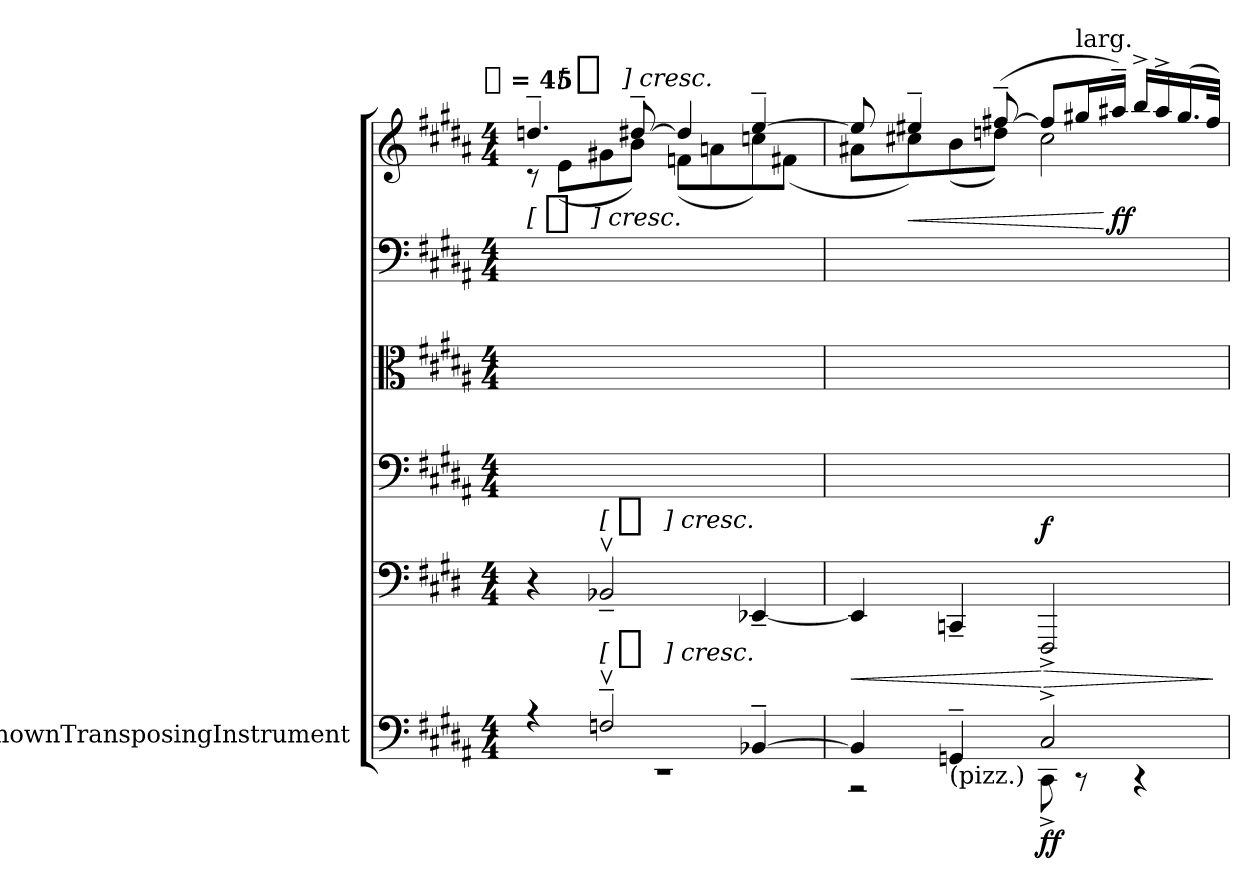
**kern	**dynam	**kern	**kern	**dynam	**kern	**kern	**kern	**dynam
*part5	*part5	*part4	*part4	*part4	*part3	*part2	*part1	*part1
*staff6	*staff6	*staff5	*staff4	*staff4/5	*staff3	*staff2	*staff1	*staff1
*I"UnknownTransposingInstrument	*	*	*	*	*	*	*	*
*clefF4	*	*clefF4	*clefF4	*	*clefC3	*clefF4	*clefG2	*
*ITrd7c12	*	*	*	*	*	*	*	*
*k[f#c#g#d#a#]	*	*k[f#c#g#d#]	*k[f#c#g#d#a#]	*	*k[f#c#g#d#a#]	*k[f#c#g#d#a#]	*k[f#c#g#d#a#]	*
*B:	*	*E:	*B:	*	*B:	*B:	*B:	*
!!LO:TX:omd:t=[quarter] = 45
*M4/4	*	*M4/4	*M4/4	*	*M4/4	*M4/4	*M4/4	*
*MM45	*	*MM45	*MM45	*	*MM45	*MM45	*MM45	*
=1	=1	=1	=1	=1	=1	=1	=1	=1
*^	*	*	*	*	*	*	*^	*
!	!	!	!	!	!	!	!	!	!	!LO:DY:t=[ %s ] cresc.
4r	1r	.	4r	8.ryy	.	8.ryy	1ryy	4.ddn~	8r	pp
!	!	!	!	!	!	!	!	!	!	!LO:DY:a:t=[ %s ] cresc.
.	.	.	.	.	.	.	.	.	(8eL	p
.	.	.	.	16ryy	.	16ryy	.	.	.	.
!	!	!LO:DY:a:t=[ %s ] cresc.	!	!	!LO:DY:t=[ %s ] cresc.	!	!	!	!	!
2FFn~v	.	pp	2BB-X~v	8.ryy	pp	8.ryy	.	.	8g#X	.
.	.	.	.	.	.	.	.	[8dd#X~	8bJ)	.
.	.	.	.	16ryy	.	16ryy	.	.	.	.
.	.	.	.	8.ryy	.	8.ryy	.	4dd#]	(8fnL	.
.	.	.	.	.	.	.	.	.	8an	.
.	.	.	.	16ryy	.	16ryy	.	.	.	.
[4BBB-X~	.	.	[4EE-X~	8.ryy	.	8.ryy	.	[4ee~	8ccn)	.
.	.	.	.	.	.	.	.	.	(8f#XJ	.
.	.	.	.	16ryy	.	16ryy	.	.	.	.
=2	=2	=2	=2	=2	=2	=2	=2	=2	=2	=2
!	!	!	!	!	!LO:HP:b=2	!	!	!	!	!
4BBB-]	2r	.	4EE-]	8.ryy	<	8.ryy	2ryy	8ee]	8a#XL	.
!	!	!	!	!	!	!	!	!	!	!LO:HP:b
.	.	.	.	.	.	.	.	4ee#X~	8cc#X)	<
.	.	.	.	16ryy	.	16ryy	.	.	.	.
!LO:TX:b:t=(pizz.)	!	!	!	!	!	!	!	!	!	!
4GGGn~	.	.	4CCn~	8.ryy	.	8.ryy	.	.	(8b	.
.	.	.	.	.	.	.	.	([8ff#X~	8ddnJ)	.
.	.	.	.	16ryy	.	16ryy	.	.	.	.
!	!	!	!	!	!LO:HP:n=1:b=2	!	!	!	!	!
2CC#^	8CCC#^	f f	2FFF#^	2ryy	[ > f	2ryy	2ryy	8ff#L]	2cc#	.
!	!	!	!	!	!	!	!	!LO:TX:a:t=larg.	!	!
.	8r	.	.	.	.	.	.	16gg#XL	.	.
.	.	.	.	.	.	.	.	16aa#X~JJ)	.	[ ff
.	4r	.	.	.	.	.	.	16bb^LL	.	.
.	.	.	.	.	.	.	.	16aa#^	.	.
.	.	.	.	.	.	.	.	(16.gg#	.	.
.	.	.	.	.	.	.	.	32ff#JJk)	.	.
*v	*v	*	*	*	*	*	*	*v	*v	*
.	.	.	.	]	.	.	.	.
=	=	=	=	=	=	=	=	=
*-	*-	*-	*-	*-	*-	*-	*-	*-
